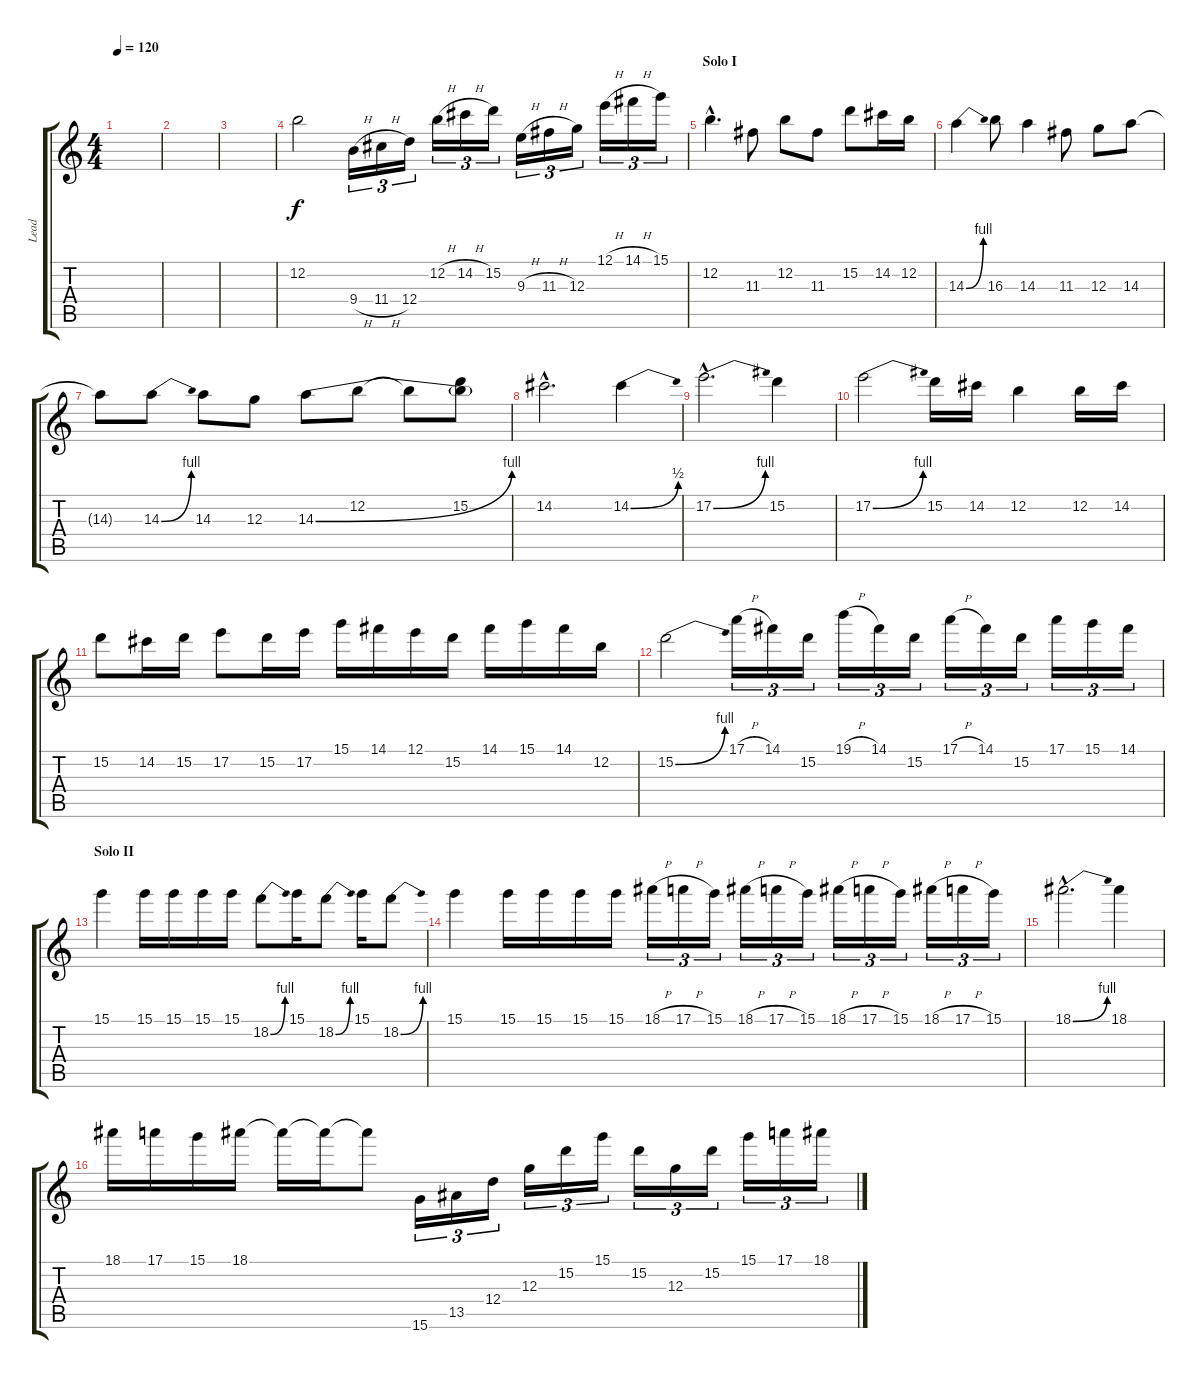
\track ("Lead" "Lead") {instrument distortionguitar}
\staff {score tabs}
\tuning (E4 B3 G3 D3 A2 E2) {hide}
\ts (4 4)
\tempo 120
\clef g2
\ks c
|
|
|
12.2.2 9.4{h}.16{tu (3 2)} 11.4{h}.16{tu (3 2)} 12.4.16{tu (3 2)} 12.2{h}.16{tu (3 2)} 14.2{h}.16{tu (3 2)} 15.2.16{tu (3 2)} 9.3{h}.16{tu (3 2)} 11.3{h}.16{tu (3 2)} 12.3.16{tu (3 2)} 12.1{h}.16{tu (3 2)} 14.1{h}.16{tu (3 2)} 15.1.16{tu (3 2)} |
\section ("" "Solo I")
12.2{hac}.4{d} 11.3.8 12.2.8 11.3.8 15.2.8 14.2.16 12.2.16 |
14.3{be (bend 0 0 60 4)}.4 16.3.8 14.3.4 11.3.8 12.3.8 14.3.8 |
14.3{t}.8 14.3{be (bend 0 0 60 4)}.8 14.3.8 12.3.8 14.3{be (bend 0 0 60 4)}.8 12.2.8 12.2{t}.8 (15.2 14.3{t}).8 |
14.2{hac}.2{d} 14.2{be (bend 0 0 60 2)}.4 |
17.2{be (bend 0 0 60 4) hac}.2{d} 15.2.4 |
17.2{be (bend 0 0 60 4)}.2 15.2.16 14.2.16 12.2.4 12.2.16 14.2.16 |
15.2.8 14.2.16 15.2.16 17.2.8 15.2.16 17.2.16 15.1.16 14.1.16 12.1.16 15.2.16 14.1.16 15.1.16 14.1.16 12.2.16 |
15.2{be (bend 0 0 60 4)}.2 17.1{h}.16{tu (3 2)} 14.1.16{tu (3 2)} 15.2.16{tu (3 2)} 19.1{h}.16{tu (3 2)} 14.1.16{tu (3 2)} 15.2.16{tu (3 2)} 17.1{h}.16{tu (3 2)} 14.1.16{tu (3 2)} 15.2.16{tu (3 2)} 17.1.16{tu (3 2)} 15.1.16{tu (3 2)} 14.1.16{tu (3 2)} |
\section ("" "Solo II")
15.1.4 15.1.16 15.1.16 15.1.16 15.1.16 18.2{be (bend 0 0 60 4)}.8 15.1.16 18.2{be (bend 0 0 60 4)}.8 15.1.16 18.2{be (bend 0 0 60 4)}.8 |
15.1.4 15.1.16 15.1.16 15.1.16 15.1.16 18.1{h}.16{tu (3 2)} 17.1{h}.16{tu (3 2)} 15.1.16{tu (3 2)} 18.1{h}.16{tu (3 2)} 17.1{h}.16{tu (3 2)} 15.1.16{tu (3 2)} 18.1{h}.16{tu (3 2)} 17.1{h}.16{tu (3 2)} 15.1.16{tu (3 2)} 18.1{h}.16{tu (3 2)} 17.1{h}.16{tu (3 2)} 15.1.16{tu (3 2)} |
18.1{be (bend 0 0 60 4) hac}.2{d} 18.1.4 |
18.1.16 17.1.16 15.1.16 18.1.16 18.1{t}.16 18.1{t}.16 18.1{t}.8 15.6.16{tu (3 2)} 13.5.16{tu (3 2)} 12.4.16{tu (3 2)} 12.3.16{tu (3 2)} 15.2.16{tu (3 2)} 15.1.16{tu (3 2)} 15.2.16{tu (3 2)} 12.3.16{tu (3 2)} 15.2.16{tu (3 2)} 15.1.16{tu (3 2)} 17.1.16{tu (3 2)} 18.1.16{tu (3 2)}
